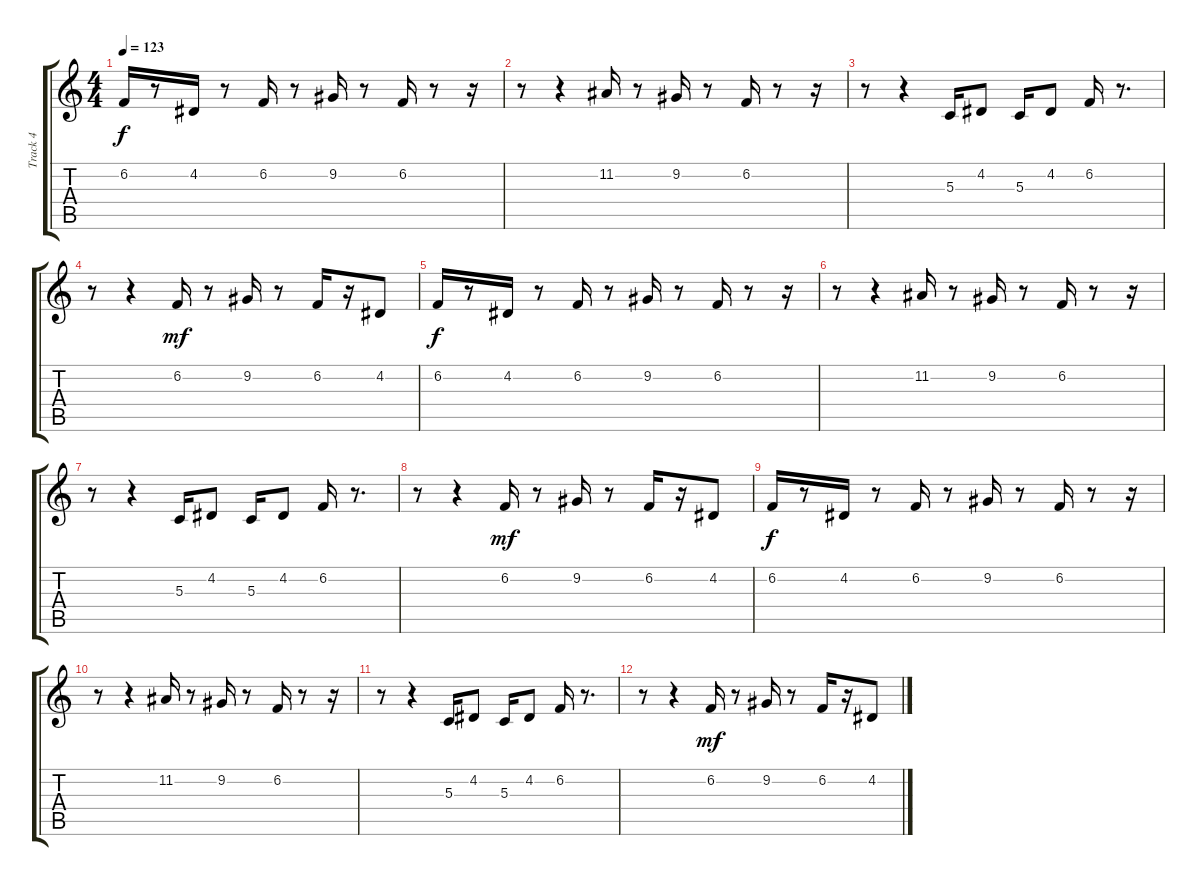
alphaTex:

\track ("Track 4" "Track 4") {instrument pad3polysynth}
\staff {score tabs}
\tuning (E4 B3 G3 D3 A2 E2) {hide}
\ts (4 4)
\tempo 123
\clef g2
\ks c
6.2.16{dy f} r.8 4.2.16 r.8 6.2.16 r.8 9.2.16 r.8 6.2.16 r.8 r.16 |
r.8 r.4 11.2.16 r.8 9.2.16 r.8 6.2.16 r.8 r.16 |
r.8 r.4 5.3.16 4.2.8 5.3.16 4.2.8 6.2.16 r.8{d} |
r.8 r.4 6.2.16{dy mf} r.8 9.2.16 r.8 6.2.16 r.16 4.2.8 |
6.2.16{dy f} r.8 4.2.16 r.8 6.2.16 r.8 9.2.16 r.8 6.2.16 r.8 r.16 |
r.8 r.4 11.2.16 r.8 9.2.16 r.8 6.2.16 r.8 r.16 |
r.8 r.4 5.3.16 4.2.8 5.3.16 4.2.8 6.2.16 r.8{d} |
r.8 r.4 6.2.16{dy mf} r.8 9.2.16 r.8 6.2.16 r.16 4.2.8 |
6.2.16{dy f} r.8 4.2.16 r.8 6.2.16 r.8 9.2.16 r.8 6.2.16 r.8 r.16 |
r.8 r.4 11.2.16 r.8 9.2.16 r.8 6.2.16 r.8 r.16 |
r.8 r.4 5.3.16 4.2.8 5.3.16 4.2.8 6.2.16 r.8{d} |
r.8 r.4 6.2.16{dy mf} r.8 9.2.16 r.8 6.2.16 r.16 4.2.8
